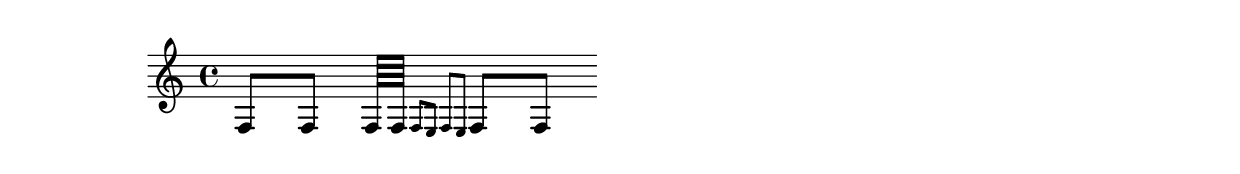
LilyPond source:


\version "2.17.6"
\header{

  texidoc=" Beams on ledgered notes should always reach the middle staff
line.  The second beam, counting from the note head side, should never
be lower than the second staff line.  This does not hold for grace
note beams.  Override with @code{no-stem-extend}.  "

}

\layout {
  ragged-right = ##t
}  


\context Voice \relative c {
  f8[ f]   f64[ f] 
  \grace { 
    f8[ e8] 
    \override Stem.no-stem-extend = ##f
    f8[ e8] 
    \revert Stem.no-stem-extend
  }
  f8[ f]
  
}
